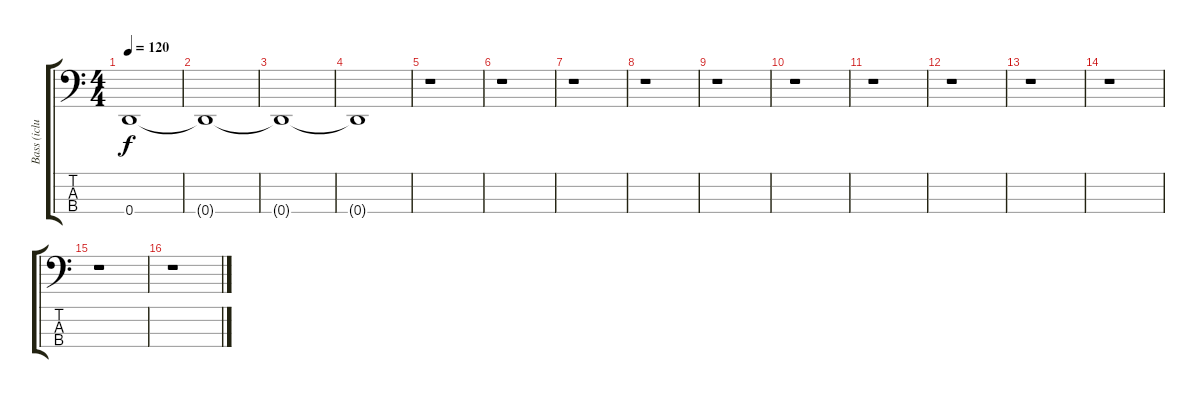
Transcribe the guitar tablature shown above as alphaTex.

\track ("Bass (icluyed)" "Bass (iclu") {instrument electricbasspick}
\staff {score tabs}
\tuning (F2 C2 G1 D1) {hide}
\ts (4 4)
\tempo 120
\clef f4
\ks c
0.4{t}.1{dy f} |
0.4{t}.1 |
0.4{t}.1 |
0.4{t}.1{volume 0} |
r.1 |
r.1 |
r.1 |
r.1 |
r.1 |
r.1 |
r.1 |
r.1 |
r.1 |
r.1 |
r.1 |
r.1
